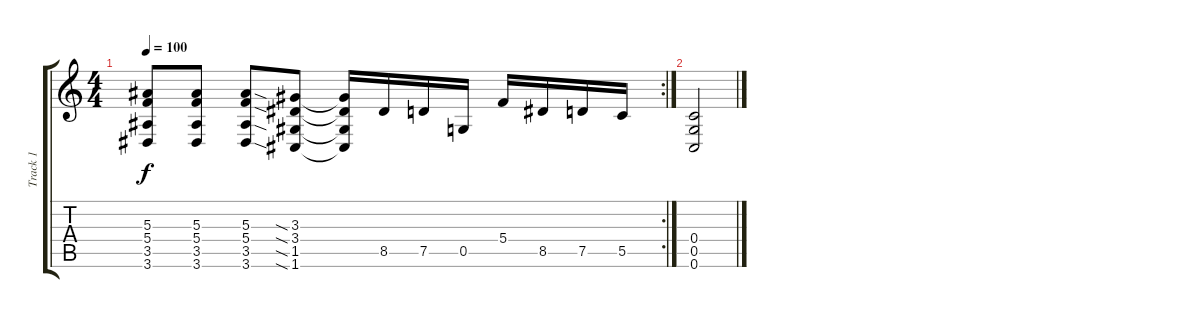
\track ("Track 1" "Track 1") {instrument distortionguitar}
\staff {score tabs}
\tuning (D4 A3 F3 C3 G2 C2) {hide}
\rc 2
\ts (4 4)
\tempo 100
\clef g2
\ks c
(5.3 5.4 3.5 3.6).8{dy f} (5.3 5.4 3.5 3.6).8 (5.3 5.4 3.5 3.6).8 (3.3{sia} 3.4{sia} 1.5{sia} 1.6{sia}).8 (3.3{t} 3.4{t} 1.5{t} 1.6{t}).16 8.5.16 7.5.16 0.5.16 5.4.16 8.5.16 7.5.16 5.5.16 |
(0.4 0.5 0.6).2
